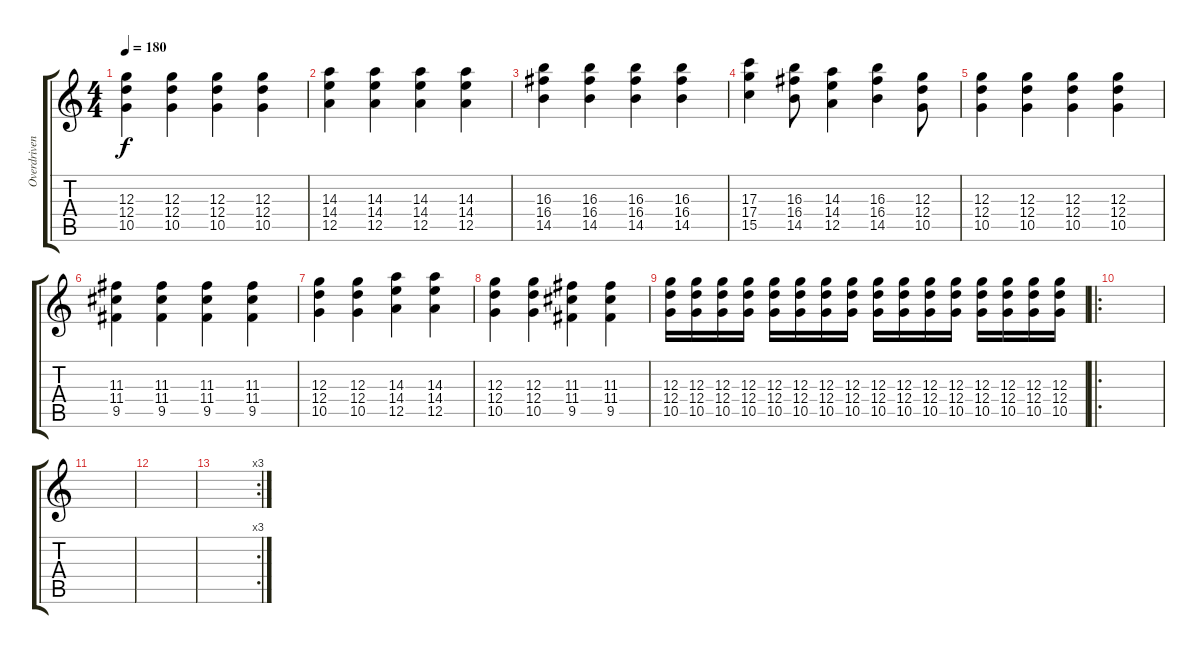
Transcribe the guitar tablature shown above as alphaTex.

\track ("Overdriven" "Overdriven") {instrument overdrivenguitar}
\staff {score tabs}
\tuning (E4 B3 G3 D3 A2 E2) {hide}
\ts (4 4)
\tempo 180
\clef g2
\ks c
(12.3 12.4 10.5).4{dy f} (12.3 12.4 10.5).4 (12.3 12.4 10.5).4 (12.3 12.4 10.5).4 |
(14.3 14.4 12.5).4 (14.3 14.4 12.5).4 (14.3 14.4 12.5).4 (14.3 14.4 12.5).4 |
(16.3 16.4 14.5).4 (16.3 16.4 14.5).4 (16.3 16.4 14.5).4 (16.3 16.4 14.5).4 |
(17.3 17.4 15.5).4 (16.3 16.4 14.5).8 (14.3 14.4 12.5).4 (16.3 16.4 14.5).4 (12.3 12.4 10.5).8 |
(12.3 12.4 10.5).4 (12.3 12.4 10.5).4 (12.3 12.4 10.5).4 (12.3 12.4 10.5).4 |
(11.3 11.4 9.5).4 (11.3 11.4 9.5).4 (11.3 11.4 9.5).4 (11.3 11.4 9.5).4 |
(12.3 12.4 10.5).4 (12.3 12.4 10.5).4 (14.3 14.4 12.5).4 (14.3 14.4 12.5).4 |
(12.3 12.4 10.5).4 (12.3 12.4 10.5).4 (11.3 11.4 9.5).4 (11.3 11.4 9.5).4 |
(12.3 12.4 10.5).16 (12.3 12.4 10.5).16 (12.3 12.4 10.5).16 (12.3 12.4 10.5).16 (12.3 12.4 10.5).16 (12.3 12.4 10.5).16 (12.3 12.4 10.5).16 (12.3 12.4 10.5).16 (12.3 12.4 10.5).16 (12.3 12.4 10.5).16 (12.3 12.4 10.5).16 (12.3 12.4 10.5).16 (12.3 12.4 10.5).16 (12.3 12.4 10.5).16 (12.3 12.4 10.5).16 (12.3 12.4 10.5).16 |
\ro
|
|
|
\rc 3
